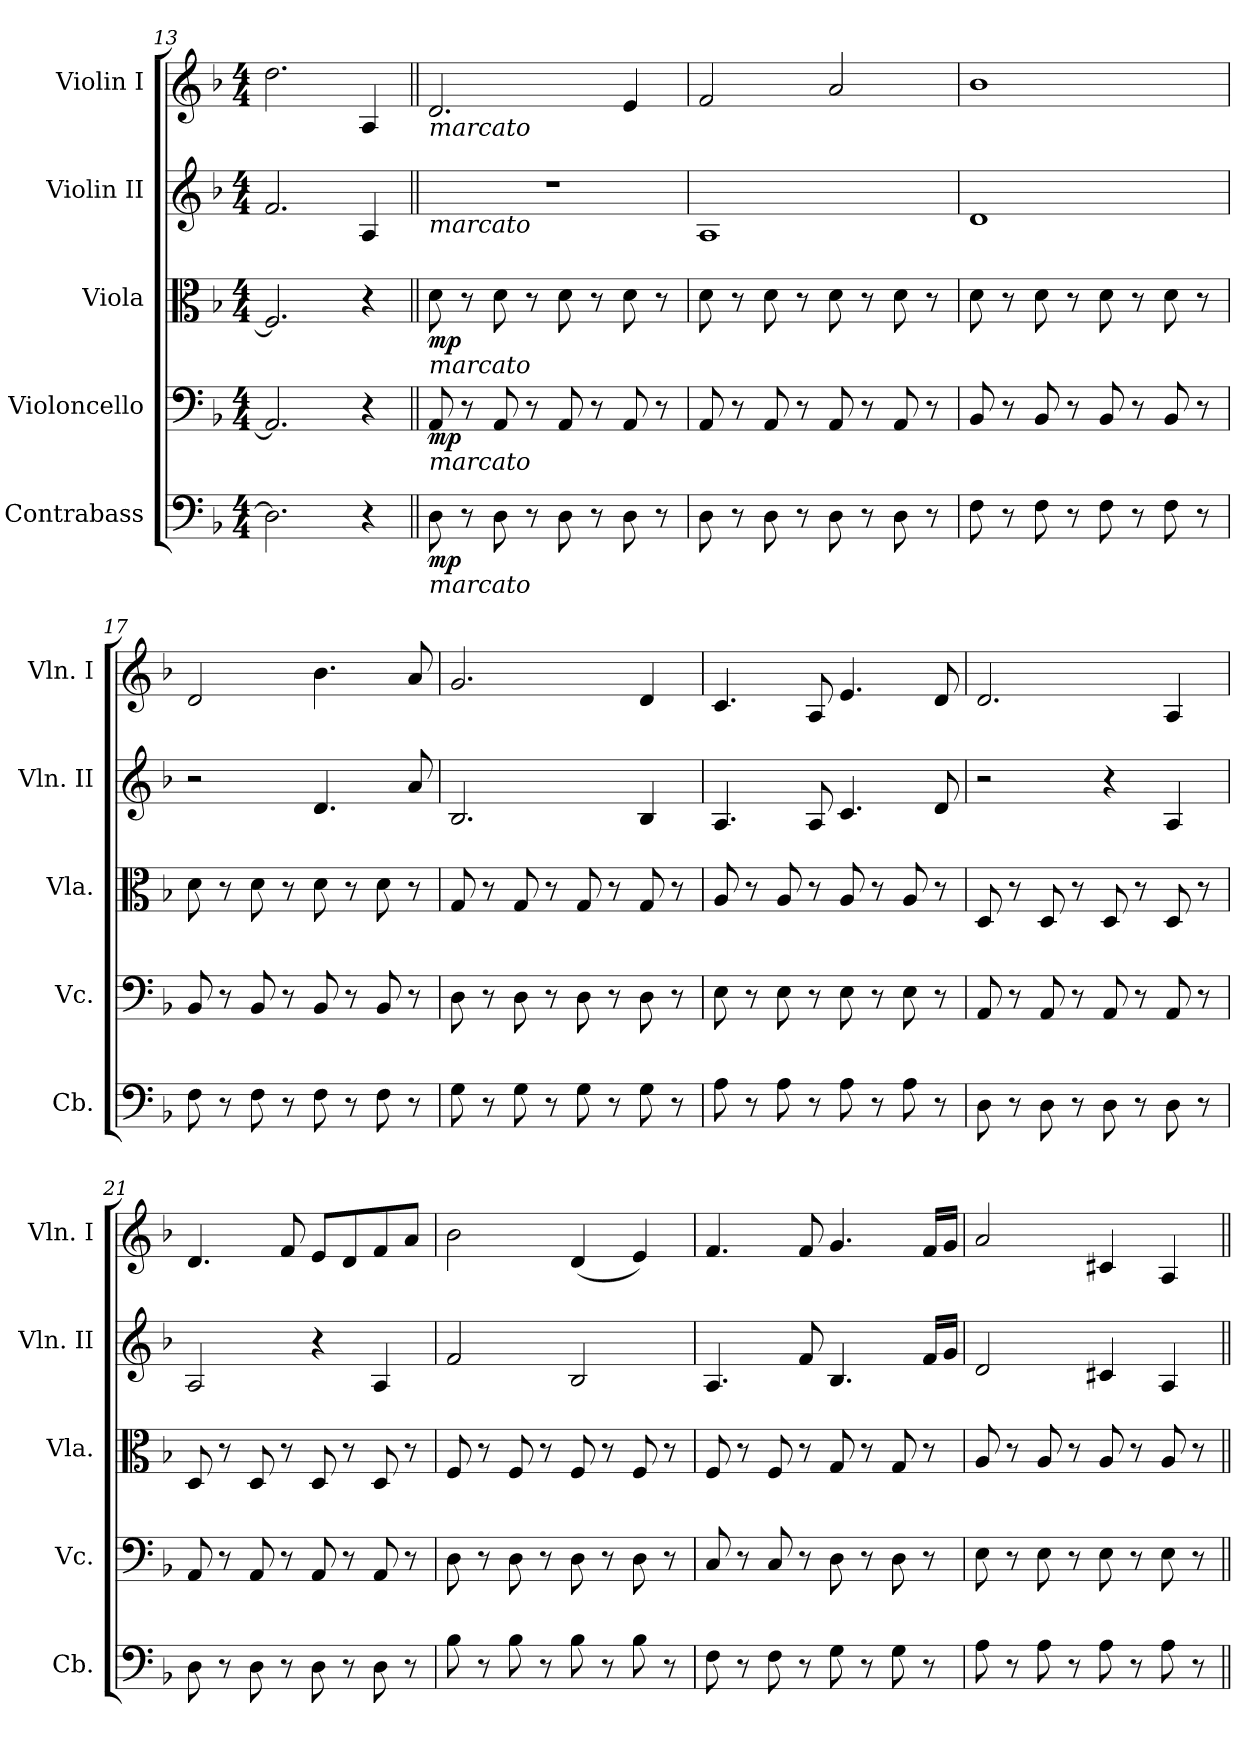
**kern	**dynam	**kern	**dynam	**kern	**dynam	**kern	**kern
*part5	*part5	*part4	*part4	*part3	*part3	*part2	*part1
*staff5	*staff5	*staff4	*staff4	*staff3	*staff3	*staff2	*staff1
*I"Contrabass	*	*I"Violoncello	*	*I"Viola	*	*I"Violin II	*I"Violin I
*I'Cb.	*	*I'Vc.	*	*I'Vla.	*	*I'Vln. II	*I'Vln. I
*clefF4	*	*clefF4	*	*clefC3	*	*clefG2	*clefG2
*ITrd7c12	*	*	*	*	*	*	*
*k[b-]	*	*k[b-]	*	*k[b-]	*	*k[b-]	*k[b-]
*M4/4	*	*M4/4	*	*M4/4	*	*M4/4	*M4/4
=13	=13	=13	=13	=13	=13	=13	=13
2.DD\]	.	2.AA/]	.	2.F/]	.	2.f/	2.dd\
4r	.	4r	.	4r	.	4A/	4A/
!!LO:PB:g=z
=14||	=14||	=14||	=14||	=14||	=14||	=14||	=14||
!	!	!	!	!	!	!	!LO:TX:b:i:t=marcato
!	!	!	!	!	!	!LO:TX:b:i:t=marcato	!
!	!	!	!	!LO:TX:b:i:t=marcato	!	!	!
!	!	!LO:TX:b:i:t=marcato	!	!	!	!	!
!LO:TX:b:i:t=marcato	!	!	!	!	!	!	!
!	!LO:DY:b	!	!LO:DY:b	!	!LO:DY:b	!	!
8DD\	mp	8AA/	mp	8d\	mp	1r	2.d/
8r	.	8r	.	8r	.	.	.
8DD\	.	8AA/	.	8d\	.	.	.
8r	.	8r	.	8r	.	.	.
8DD\	.	8AA/	.	8d\	.	.	.
8r	.	8r	.	8r	.	.	.
8DD\	.	8AA/	.	8d\	.	.	4e/
8r	.	8r	.	8r	.	.	.
=15	=15	=15	=15	=15	=15	=15	=15
8DD\	.	8AA/	.	8d\	.	1A	2f/
8r	.	8r	.	8r	.	.	.
8DD\	.	8AA/	.	8d\	.	.	.
8r	.	8r	.	8r	.	.	.
8DD\	.	8AA/	.	8d\	.	.	2a/
8r	.	8r	.	8r	.	.	.
8DD\	.	8AA/	.	8d\	.	.	.
8r	.	8r	.	8r	.	.	.
=16	=16	=16	=16	=16	=16	=16	=16
8FF\	.	8BB-/	.	8d\	.	1d	1b-
8r	.	8r	.	8r	.	.	.
8FF\	.	8BB-/	.	8d\	.	.	.
8r	.	8r	.	8r	.	.	.
8FF\	.	8BB-/	.	8d\	.	.	.
8r	.	8r	.	8r	.	.	.
8FF\	.	8BB-/	.	8d\	.	.	.
8r	.	8r	.	8r	.	.	.
=17	=17	=17	=17	=17	=17	=17	=17
8FF\	.	8BB-/	.	8d\	.	2r	2d/
8r	.	8r	.	8r	.	.	.
8FF\	.	8BB-/	.	8d\	.	.	.
8r	.	8r	.	8r	.	.	.
8FF\	.	8BB-/	.	8d\	.	4.d/	4.b-\
8r	.	8r	.	8r	.	.	.
8FF\	.	8BB-/	.	8d\	.	.	.
8r	.	8r	.	8r	.	8a/	8a/
!!LO:LB:g=z
=18	=18	=18	=18	=18	=18	=18	=18
8GG\	.	8D\	.	8G/	.	2.B-/	2.g/
8r	.	8r	.	8r	.	.	.
8GG\	.	8D\	.	8G/	.	.	.
8r	.	8r	.	8r	.	.	.
8GG\	.	8D\	.	8G/	.	.	.
8r	.	8r	.	8r	.	.	.
8GG\	.	8D\	.	8G/	.	4B-/	4d/
8r	.	8r	.	8r	.	.	.
=19	=19	=19	=19	=19	=19	=19	=19
8AA\	.	8E\	.	8A/	.	4.A/	4.c/
8r	.	8r	.	8r	.	.	.
8AA\	.	8E\	.	8A/	.	.	.
8r	.	8r	.	8r	.	8A/	8A/
8AA\	.	8E\	.	8A/	.	4.c/	4.e/
8r	.	8r	.	8r	.	.	.
8AA\	.	8E\	.	8A/	.	.	.
8r	.	8r	.	8r	.	8d/	8d/
=20	=20	=20	=20	=20	=20	=20	=20
8DD\	.	8AA/	.	8D/	.	2r	2.d/
8r	.	8r	.	8r	.	.	.
8DD\	.	8AA/	.	8D/	.	.	.
8r	.	8r	.	8r	.	.	.
8DD\	.	8AA/	.	8D/	.	4r	.
8r	.	8r	.	8r	.	.	.
8DD\	.	8AA/	.	8D/	.	4A/	4A/
8r	.	8r	.	8r	.	.	.
=21	=21	=21	=21	=21	=21	=21	=21
8DD\	.	8AA/	.	8D/	.	2A/	4.d/
8r	.	8r	.	8r	.	.	.
8DD\	.	8AA/	.	8D/	.	.	.
8r	.	8r	.	8r	.	.	8f/
8DD\	.	8AA/	.	8D/	.	4r	8e/L
8r	.	8r	.	8r	.	.	8d/
8DD\	.	8AA/	.	8D/	.	4A/	8f/
8r	.	8r	.	8r	.	.	8a/J
!!LO:PB:g=z
=22	=22	=22	=22	=22	=22	=22	=22
8BB-\	.	8D\	.	8F/	.	2f/	2b-\
8r	.	8r	.	8r	.	.	.
8BB-\	.	8D\	.	8F/	.	.	.
8r	.	8r	.	8r	.	.	.
8BB-\	.	8D\	.	8F/	.	2B-/	(4d/
8r	.	8r	.	8r	.	.	.
8BB-\	.	8D\	.	8F/	.	.	4e/)
8r	.	8r	.	8r	.	.	.
=23	=23	=23	=23	=23	=23	=23	=23
8FF\	.	8C/	.	8F/	.	4.A/	4.f/
8r	.	8r	.	8r	.	.	.
8FF\	.	8C/	.	8F/	.	.	.
8r	.	8r	.	8r	.	8f/	8f/
8GG\	.	8D\	.	8G/	.	4.B-/	4.g/
8r	.	8r	.	8r	.	.	.
8GG\	.	8D\	.	8G/	.	.	.
8r	.	8r	.	8r	.	16f/LL	16f/LL
.	.	.	.	.	.	16g/JJ	16g/JJ
=24	=24	=24	=24	=24	=24	=24	=24
8AA\	.	8E\	.	8A/	.	2d/	2a/
8r	.	8r	.	8r	.	.	.
8AA\	.	8E\	.	8A/	.	.	.
8r	.	8r	.	8r	.	.	.
8AA\	.	8E\	.	8A/	.	4c#X/	4c#X/
8r	.	8r	.	8r	.	.	.
8AA\	.	8E\	.	8A/	.	4A/	4A/
8r	.	8r	.	8r	.	.	.
=||	=||	=||	=||	=||	=||	=||	=||
*-	*-	*-	*-	*-	*-	*-	*-
